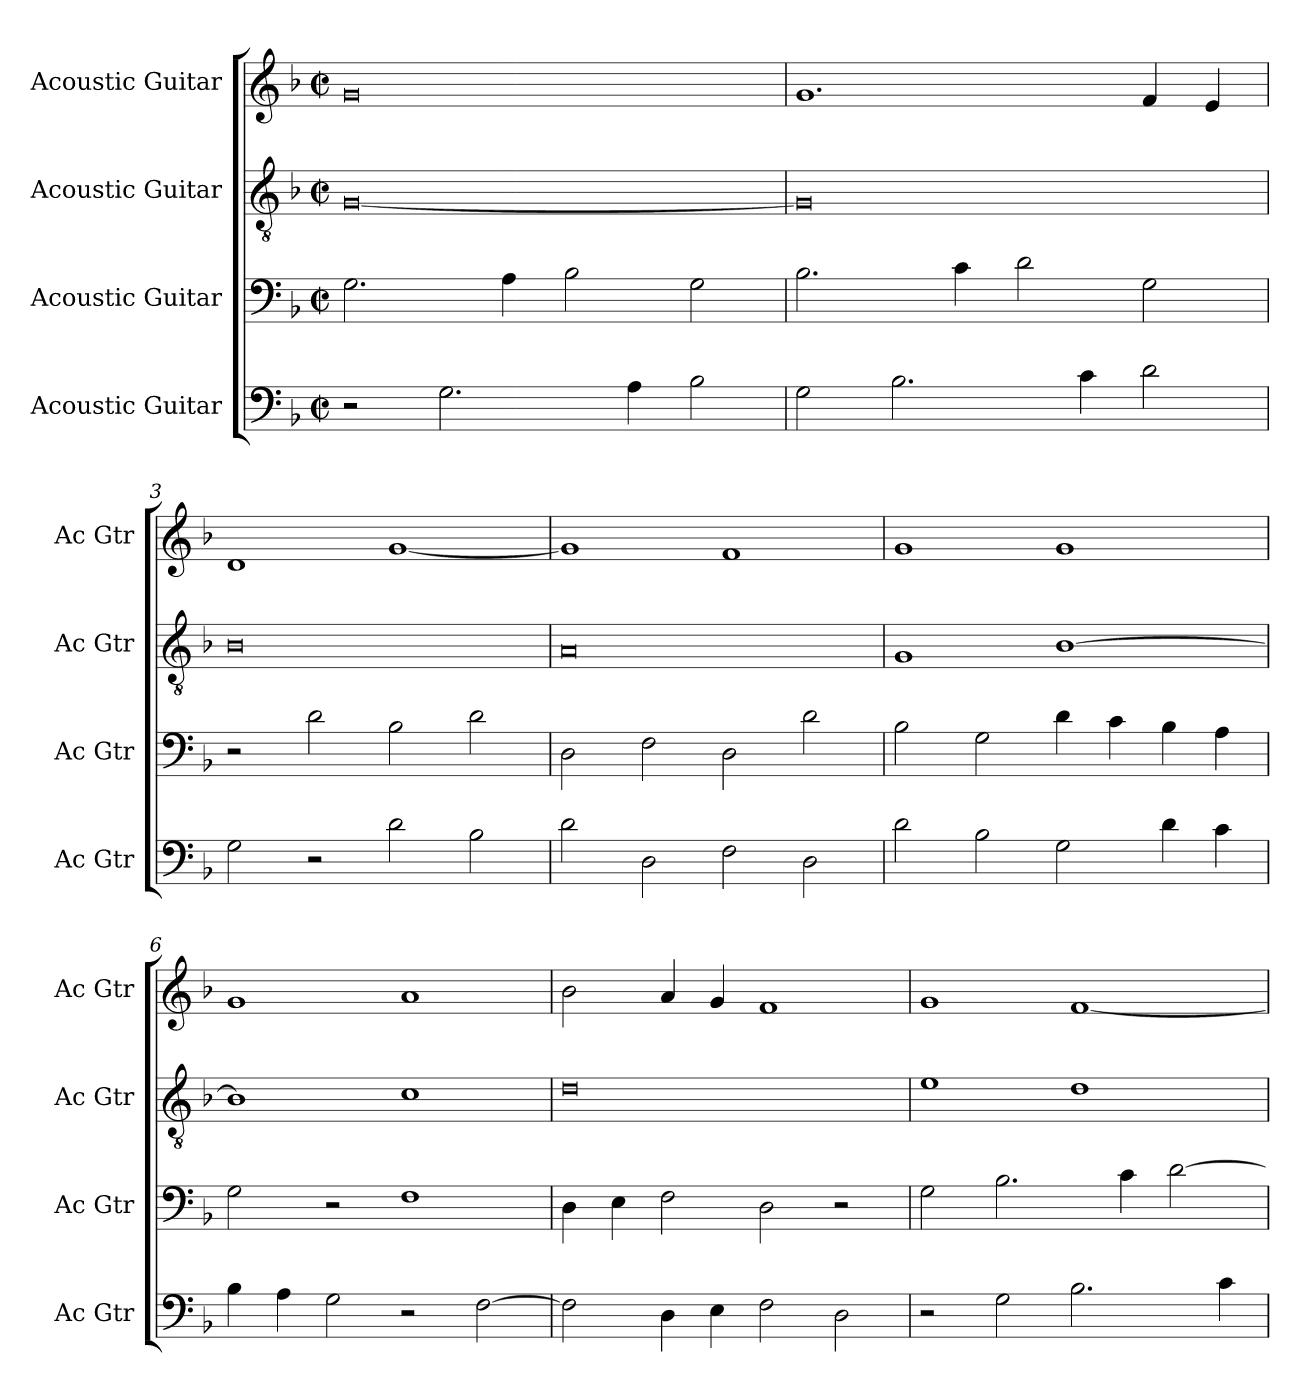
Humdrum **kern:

**kern	**kern	**kern	**kern
*part4	*part3	*part2	*part1
*staff4	*staff3	*staff2	*staff1
*I"Acoustic Guitar	*I"Acoustic Guitar	*I"Acoustic Guitar	*I"Acoustic Guitar
*I'Ac Gtr	*I'Ac Gtr	*I'Ac Gtr	*I'Ac Gtr
*clefF4	*clefF4	*clefGv2	*clefG2
*k[b-]	*k[b-]	*k[b-]	*k[b-]
*M2/2	*M2/2	*M2/2	*M2/2
*met(c|)	*met(c|)	*met(c|)	*met(c|)
=1	=1	=1	=1
2r	2.G\	[0G/	0g
2.G\	.	.	.
.	4A\	.	.
.	2B-\	.	.
4A\	.	.	.
2B-\	2G\	.	.
=2	=2	=2	=2
2G\	2.B-\	0G]	1.g
2.B-\	.	.	.
.	4c\	.	.
.	2d\	.	.
4c\	.	.	.
2d\	2G\	.	4f/
.	.	.	4e/
=3	=3	=3	=3
2G\	2r	0B-	1d
2r	2d\	.	.
2d\	2B-\	.	[1g
2B-\	2d\	.	.
=4	=4	=4	=4
2d\	2D\	0A	1g]
2D\	2F\	.	.
2F\	2D\	.	1f
2D\	2d\	.	.
=5	=5	=5	=5
2d\	2B-\	1G	1g
2B-\	2G\	.	.
2G\	4d\	[1B-	1g
.	4c\	.	.
4d\	4B-\	.	.
4c\	4A\	.	.
=6	=6	=6	=6
4B-\	2G\	1B-]	1g
4A\	.	.	.
2G\	2r	.	.
2r	1F	1c	1a
[2F	.	.	.
=7	=7	=7	=7
2F\]	4D\	0d	2b-\
.	4E\	.	.
4D\	2F\	.	4a/
4E\	.	.	4g/
2F\	2D\	.	1f
2D\	2r	.	.
=8	=8	=8	=8
2r	2G\	1e	1g
2G\	2.B-\	.	.
2.B-\	.	1d	[1f
.	4c\	.	.
.	[2d\	.	.
4c\	.	.	.
=	=	=	=
*-	*-	*-	*-
